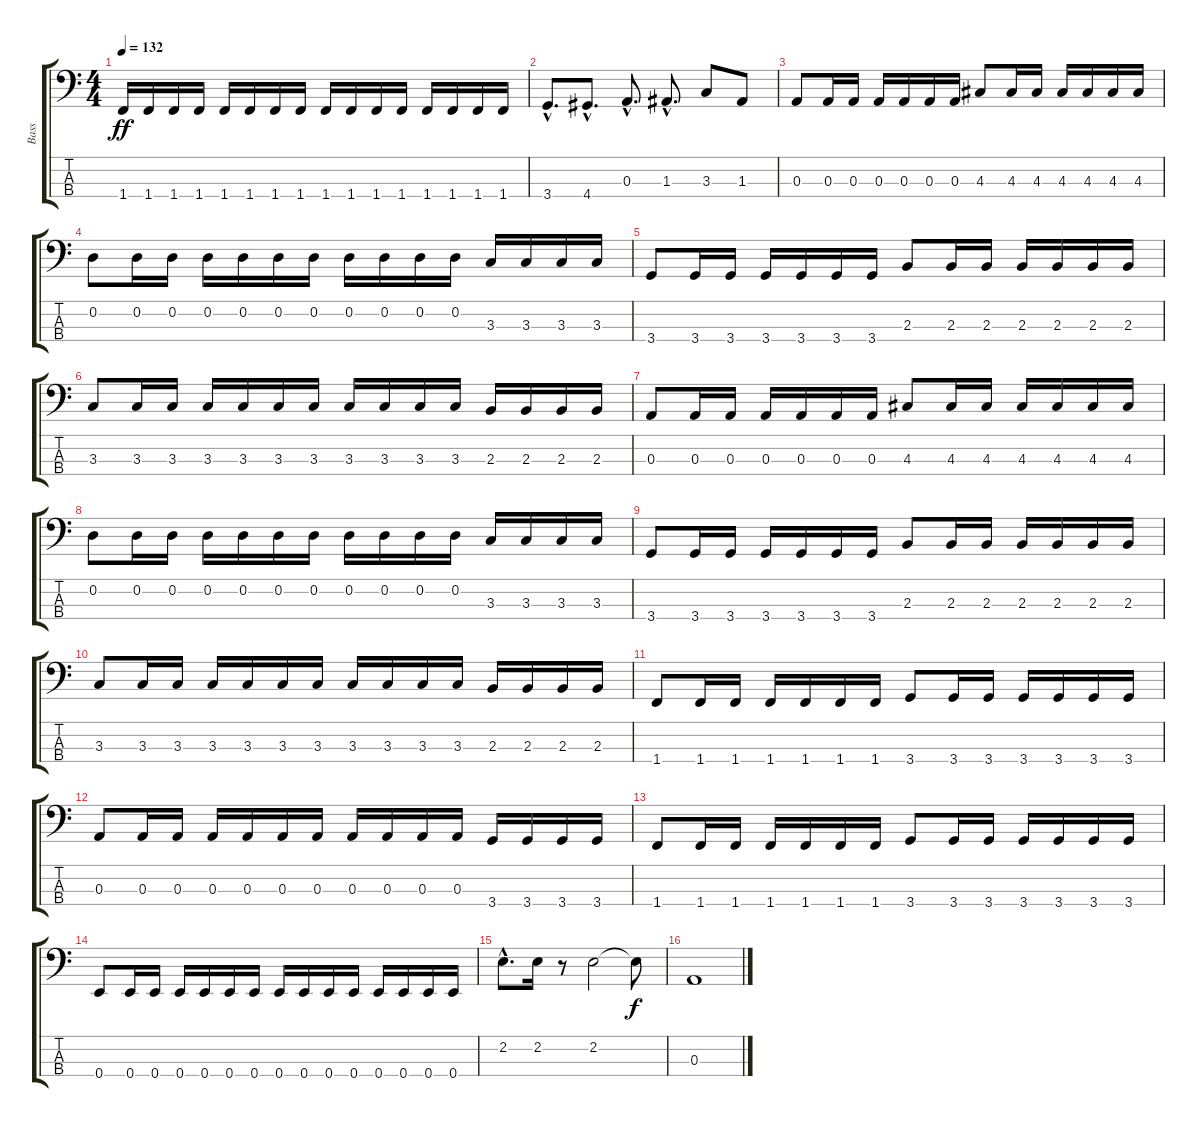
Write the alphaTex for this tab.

\track ("Bass" "Bass") {instrument electricbasspick}
\staff {score tabs}
\tuning (G2 D2 A1 E1) {hide}
\ts (4 4)
\tempo 132
\clef f4
\ks c
1.4.16{dy ff} 1.4.16 1.4.16 1.4.16 1.4.16 1.4.16 1.4.16 1.4.16 1.4.16 1.4.16 1.4.16 1.4.16 1.4.16 1.4.16 1.4.16 1.4.16 |
3.4{hac}.8{d} 4.4{hac}.8{d} 0.3{hac}.8{d} 1.3{hac}.8{d} 3.3.8 1.3.8 |
0.3.8 0.3.16 0.3.16 0.3.16 0.3.16 0.3.16 0.3.16 4.3.8 4.3.16 4.3.16 4.3.16 4.3.16 4.3.16 4.3.16 |
0.2.8 0.2.16 0.2.16 0.2.16 0.2.16 0.2.16 0.2.16 0.2.16 0.2.16 0.2.16 0.2.16 3.3.16 3.3.16 3.3.16 3.3.16 |
3.4.8 3.4.16 3.4.16 3.4.16 3.4.16 3.4.16 3.4.16 2.3.8 2.3.16 2.3.16 2.3.16 2.3.16 2.3.16 2.3.16 |
3.3.8 3.3.16 3.3.16 3.3.16 3.3.16 3.3.16 3.3.16 3.3.16 3.3.16 3.3.16 3.3.16 2.3.16 2.3.16 2.3.16 2.3.16 |
0.3.8 0.3.16 0.3.16 0.3.16 0.3.16 0.3.16 0.3.16 4.3.8 4.3.16 4.3.16 4.3.16 4.3.16 4.3.16 4.3.16 |
0.2.8 0.2.16 0.2.16 0.2.16 0.2.16 0.2.16 0.2.16 0.2.16 0.2.16 0.2.16 0.2.16 3.3.16 3.3.16 3.3.16 3.3.16 |
3.4.8 3.4.16 3.4.16 3.4.16 3.4.16 3.4.16 3.4.16 2.3.8 2.3.16 2.3.16 2.3.16 2.3.16 2.3.16 2.3.16 |
3.3.8 3.3.16 3.3.16 3.3.16 3.3.16 3.3.16 3.3.16 3.3.16 3.3.16 3.3.16 3.3.16 2.3.16 2.3.16 2.3.16 2.3.16 |
1.4.8 1.4.16 1.4.16 1.4.16 1.4.16 1.4.16 1.4.16 3.4.8 3.4.16 3.4.16 3.4.16 3.4.16 3.4.16 3.4.16 |
0.3.8 0.3.16 0.3.16 0.3.16 0.3.16 0.3.16 0.3.16 0.3.16 0.3.16 0.3.16 0.3.16 3.4.16 3.4.16 3.4.16 3.4.16 |
1.4.8 1.4.16 1.4.16 1.4.16 1.4.16 1.4.16 1.4.16 3.4.8 3.4.16 3.4.16 3.4.16 3.4.16 3.4.16 3.4.16 |
0.4.8 0.4.16 0.4.16 0.4.16 0.4.16 0.4.16 0.4.16 0.4.16 0.4.16 0.4.16 0.4.16 0.4.16 0.4.16 0.4.16 0.4.16 |
2.2{hac}.8{d} 2.2.16 r.8 2.2.2 2.2{t}.8{dy f} |
0.3.1
